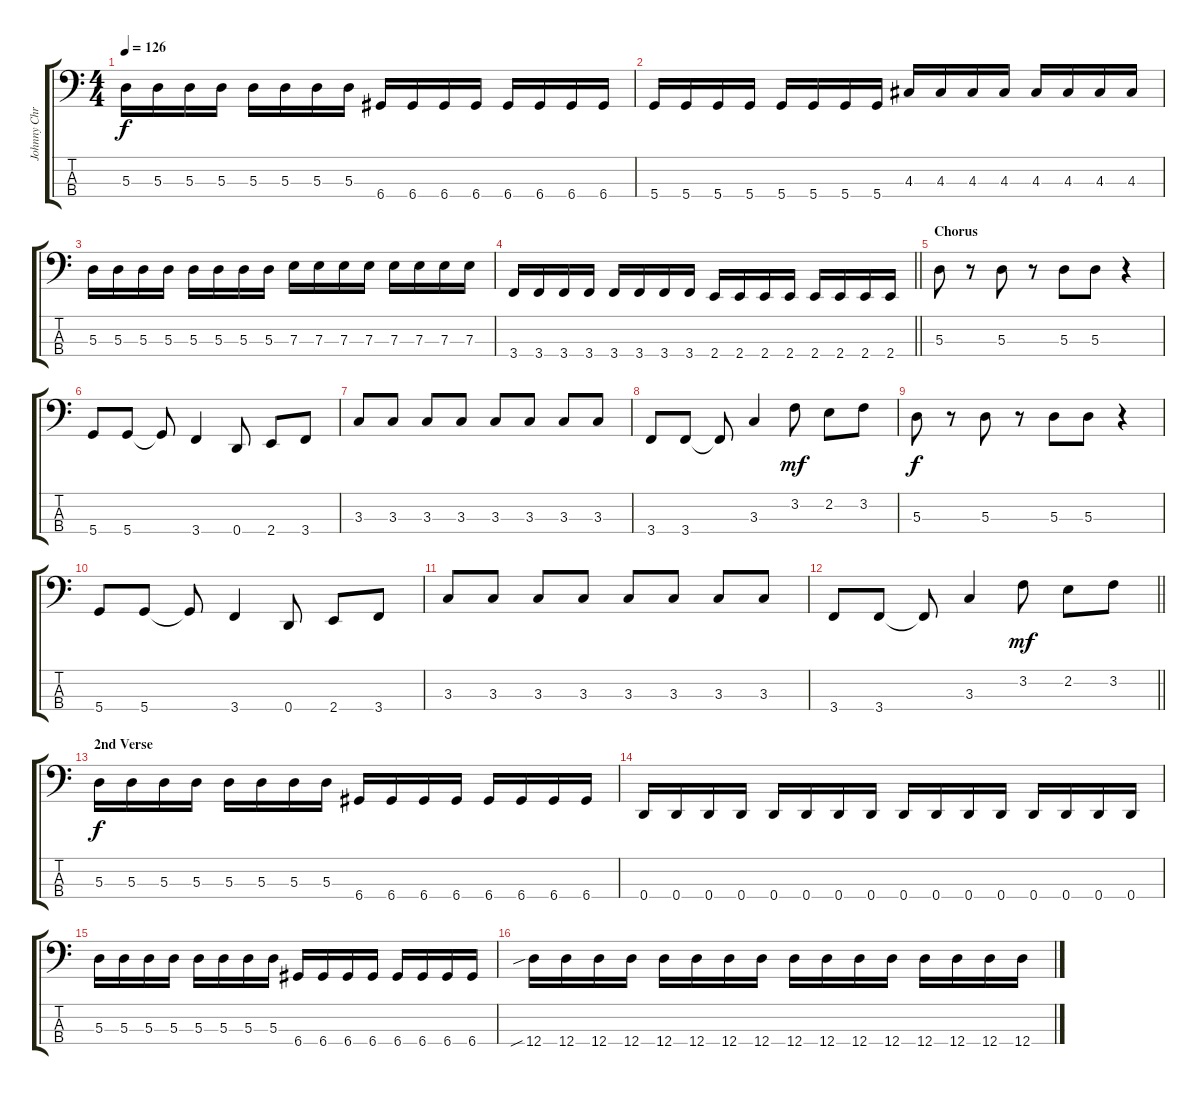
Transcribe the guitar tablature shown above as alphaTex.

\track ("Johnny Christ" "Johnny Chr") {instrument electricbasspick}
\staff {score tabs}
\tuning (G2 D2 A1 D1) {hide}
\ts (4 4)
\tempo 126
\clef f4
\ks c
5.3.16{dy f} 5.3.16 5.3.16 5.3.16 5.3.16 5.3.16 5.3.16 5.3.16 6.4.16 6.4.16 6.4.16 6.4.16 6.4.16 6.4.16 6.4.16 6.4.16 |
5.4.16 5.4.16 5.4.16 5.4.16 5.4.16 5.4.16 5.4.16 5.4.16 4.3.16 4.3.16 4.3.16 4.3.16 4.3.16 4.3.16 4.3.16 4.3.16 |
5.3.16 5.3.16 5.3.16 5.3.16 5.3.16 5.3.16 5.3.16 5.3.16 7.3.16 7.3.16 7.3.16 7.3.16 7.3.16 7.3.16 7.3.16 7.3.16 |
\barLineRight lightlight
3.4.16 3.4.16 3.4.16 3.4.16 3.4.16 3.4.16 3.4.16 3.4.16 2.4.16 2.4.16 2.4.16 2.4.16 2.4.16 2.4.16 2.4.16 2.4.16 |
\section ("" "Chorus")
5.3.8 r.8 5.3.8 r.8 5.3.8 5.3.8 r.4 |
5.4.8 5.4.8 5.4{t}.8 3.4.4 0.4.8 2.4.8 3.4.8 |
3.3.8 3.3.8 3.3.8 3.3.8 3.3.8 3.3.8 3.3.8 3.3.8 |
3.4.8 3.4.8 3.4{t}.8 3.3.4 3.2.8{dy mf} 2.2.8 3.2.8 |
5.3.8{dy f} r.8 5.3.8 r.8 5.3.8 5.3.8 r.4 |
5.4.8 5.4.8 5.4{t}.8 3.4.4 0.4.8 2.4.8 3.4.8 |
3.3.8 3.3.8 3.3.8 3.3.8 3.3.8 3.3.8 3.3.8 3.3.8 |
\barLineRight lightlight
3.4.8 3.4.8 3.4{t}.8 3.3.4 3.2.8{dy mf} 2.2.8 3.2.8 |
\section ("" "2nd Verse")
5.3.16{dy f} 5.3.16 5.3.16 5.3.16 5.3.16 5.3.16 5.3.16 5.3.16 6.4.16 6.4.16 6.4.16 6.4.16 6.4.16 6.4.16 6.4.16 6.4.16 |
0.4.16 0.4.16 0.4.16 0.4.16 0.4.16 0.4.16 0.4.16 0.4.16 0.4.16 0.4.16 0.4.16 0.4.16 0.4.16 0.4.16 0.4.16 0.4.16 |
5.3.16 5.3.16 5.3.16 5.3.16 5.3.16 5.3.16 5.3.16 5.3.16 6.4.16 6.4.16 6.4.16 6.4.16 6.4.16 6.4.16 6.4.16 6.4.16 |
12.4{sib}.16 12.4.16 12.4.16 12.4.16 12.4.16 12.4.16 12.4.16 12.4.16 12.4.16 12.4.16 12.4.16 12.4.16 12.4.16 12.4.16 12.4.16 12.4.16
